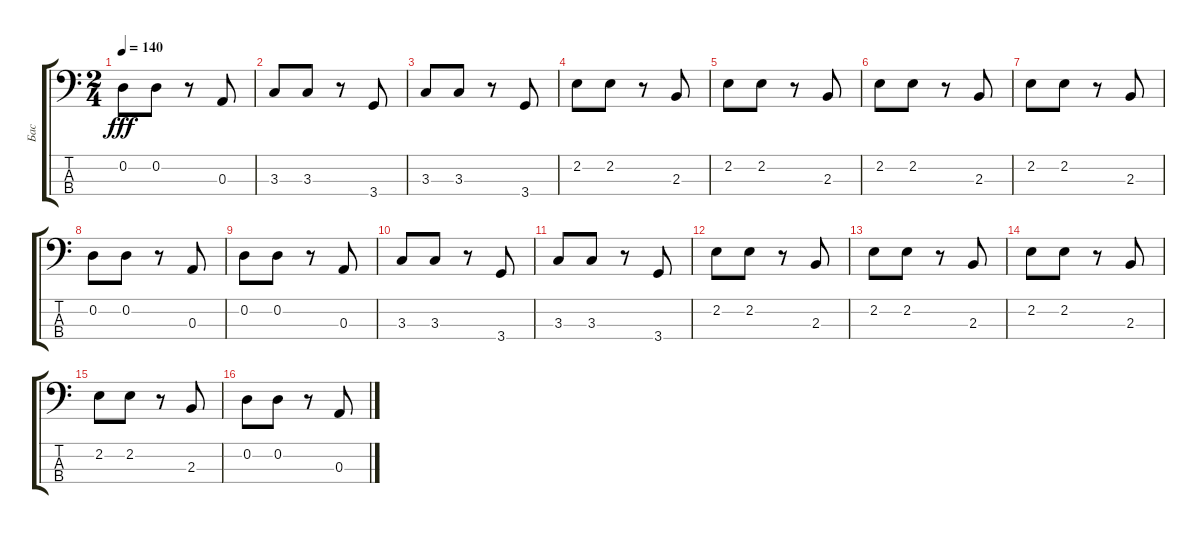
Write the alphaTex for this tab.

\track ("Бас" "Бас") {instrument electricbassfinger}
\staff {score tabs}
\tuning (G2 D2 A1 E1) {hide}
\ts (2 4)
\tempo 140
\clef f4
\ks c
0.2.8{dy fff} 0.2.8 r.8 0.3.8 |
3.3.8 3.3.8 r.8 3.4.8 |
3.3.8 3.3.8 r.8 3.4.8 |
2.2.8 2.2.8 r.8 2.3.8 |
2.2.8 2.2.8 r.8 2.3.8 |
2.2.8 2.2.8 r.8 2.3.8 |
2.2.8 2.2.8 r.8 2.3.8 |
0.2.8 0.2.8 r.8 0.3.8 |
0.2.8 0.2.8 r.8 0.3.8 |
3.3.8 3.3.8 r.8 3.4.8 |
3.3.8 3.3.8 r.8 3.4.8 |
2.2.8 2.2.8 r.8 2.3.8 |
2.2.8 2.2.8 r.8 2.3.8 |
2.2.8 2.2.8 r.8 2.3.8 |
2.2.8 2.2.8 r.8 2.3.8 |
0.2.8 0.2.8 r.8 0.3.8
